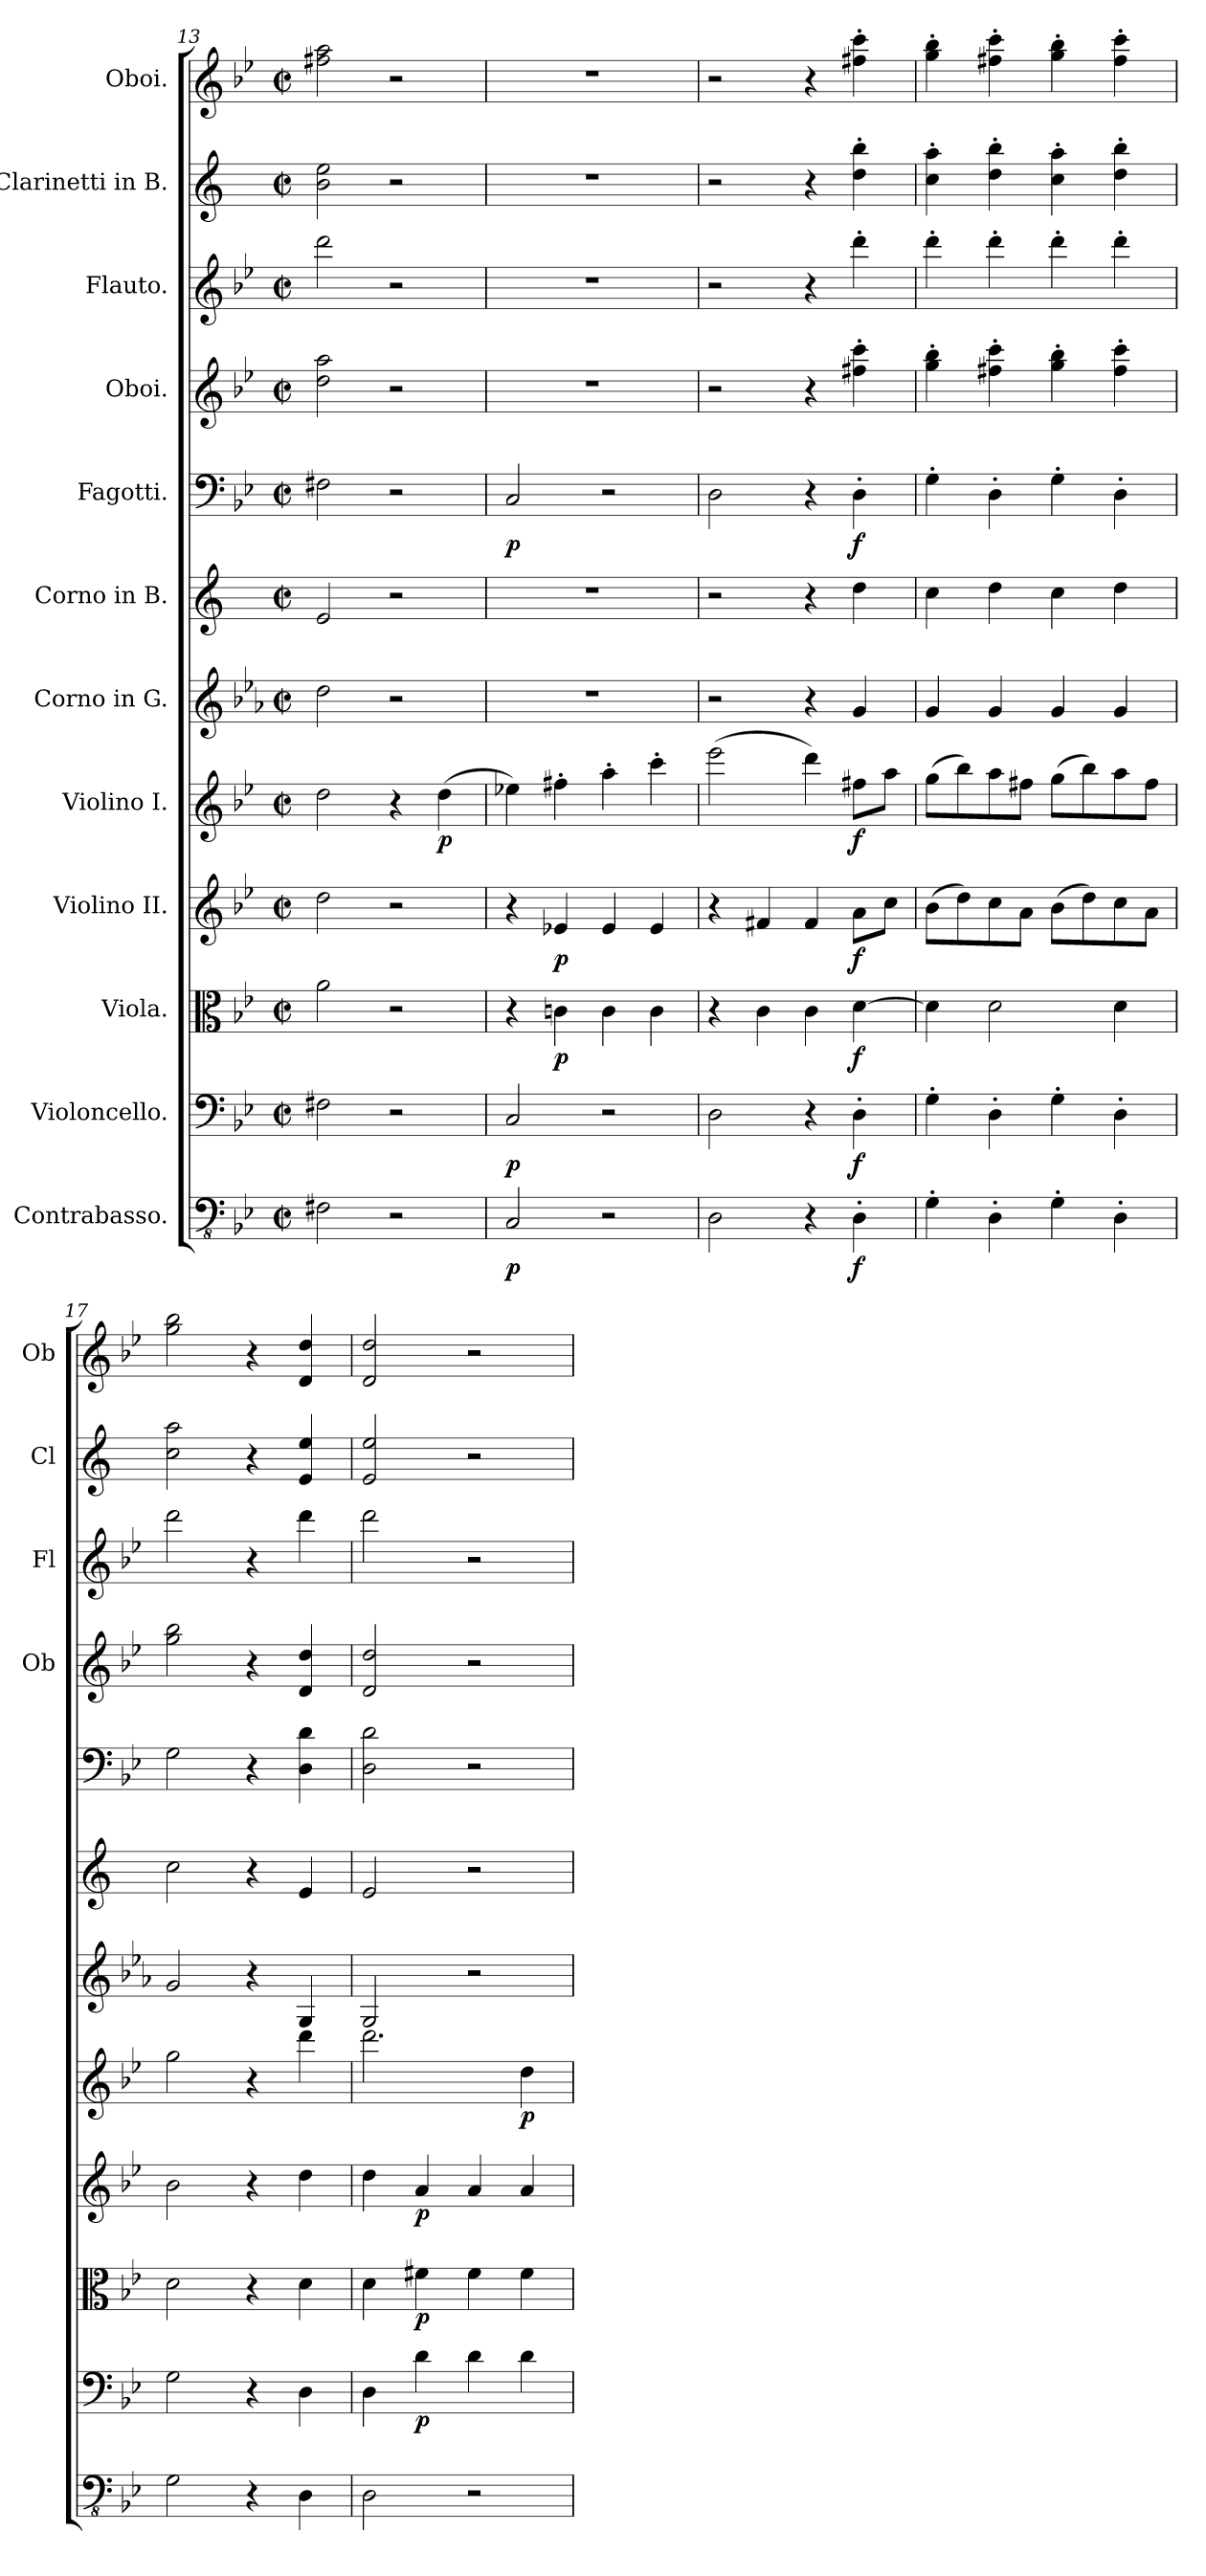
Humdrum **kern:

**kern	**dynam	**kern	**dynam	**kern	**dynam	**kern	**dynam	**kern	**dynam	**kern	**kern	**kern	**dynam	**kern	**kern	**kern	**kern
*part12	*part12	*part11	*part11	*part10	*part10	*part9	*part9	*part8	*part8	*part7	*part6	*part5	*part5	*part4	*part3	*part2	*part1
*staff12	*staff12	*staff11	*staff11	*staff10	*staff10	*staff9	*staff9	*staff8	*staff8	*staff7	*staff6	*staff5	*staff5	*staff4	*staff3	*staff2	*staff1
*I"Contrabasso.	*	*I"Violoncello.	*	*I"Viola.	*	*I"Violino II.	*	*I"Violino I.	*	*I"Corno in G.	*I"Corno in B.	*I"Fagotti.	*	*I"Oboi.	*I"Flauto.	*I"Clarinetti in B.	*I"Oboi.
*	*	*	*	*	*	*	*	*	*	*	*	*	*	*I'Ob	*I'Fl	*I'Cl	*I'Ob
*clefFv4	*	*clefF4	*	*clefC3	*	*clefG2	*	*clefG2	*	*clefG2	*clefG2	*clefF4	*	*clefG2	*clefG2	*clefG2	*clefG2
*	*	*	*	*	*	*	*	*	*	*ITrd3c5	*ITrd1c2	*	*	*	*	*ITrd1c2	*
*k[b-e-]	*	*k[b-e-]	*	*k[b-e-]	*	*k[b-e-]	*	*k[b-e-]	*	*k[b-e-]	*k[b-e-]	*k[b-e-]	*	*k[b-e-]	*k[b-e-]	*k[b-e-]	*k[b-e-]
*M2/2	*	*M2/2	*	*M2/2	*	*M2/2	*	*M2/2	*	*M2/2	*M2/2	*M2/2	*	*M2/2	*M2/2	*M2/2	*M2/2
*met(c|)	*	*met(c|)	*	*met(c|)	*	*met(c|)	*	*met(c|)	*	*met(c|)	*met(c|)	*met(c|)	*	*met(c|)	*met(c|)	*met(c|)	*met(c|)
=13	=13	=13	=13	=13	=13	=13	=13	=13	=13	=13	=13	=13	=13	=13	=13	=13	=13
2FF#X\	.	2F#X\	.	2a\	.	2dd\	.	2dd\	.	2a\	2d/	2F#X\	.	2dd\ 2aa\	2ddd\	2a\ 2dd\	2ff#X\ 2aa\
2r	.	2r	.	2r	.	2r	.	4r	.	2r	2r	2r	.	2r	2r	2r	2r
!	!	!	!	!	!	!	!	!	!LO:DY:b	!	!	!	!	!	!	!	!
.	.	.	.	.	.	.	.	(>4dd\	p	.	.	.	.	.	.	.	.
=14	=14	=14	=14	=14	=14	=14	=14	=14	=14	=14	=14	=14	=14	=14	=14	=14	=14
!	!LO:DY:b	!	!LO:DY:b	!	!	!	!	!	!	!	!	!	!LO:DY:b	!	!	!	!
2CC/	p	2C/	p	4r	.	4r	.	4ee-X\)	.	1r	1r	2C/	p	1r	1r	1r	1r
!	!	!	!	!	!LO:DY:b	!	!LO:DY:b	!	!	!	!	!	!	!	!	!	!
.	.	.	.	4cn\	p	4e-X/	p	4ff#X'\	.	.	.	.	.	.	.	.	.
2r	.	2r	.	4c\	.	4e-/	.	4aa'\	.	.	.	2r	.	.	.	.	.
.	.	.	.	4c\	.	4e-/	.	4ccc'\	.	.	.	.	.	.	.	.	.
=15	=15	=15	=15	=15	=15	=15	=15	=15	=15	=15	=15	=15	=15	=15	=15	=15	=15
2DD\	.	2D\	.	4r	.	4r	.	(>2eee-\	.	2r	2r	2D\	.	2r	2r	2r	2r
.	.	.	.	4c\	.	4f#X/	.	.	.	.	.	.	.	.	.	.	.
4r	.	4r	.	4c\	.	4f#/	.	4ddd\)	.	4r	4r	4r	.	4r	4r	4r	4r
!	!LO:DY:b	!	!LO:DY:b	!	!LO:DY:b	!	!LO:DY:b	!	!LO:DY:b	!	!	!	!LO:DY:b	!	!	!	!
4DD'\	f	4D'\	f	[4d\	f	8a\L	f	8ff#X\L	f	4d/	4cc\	4D'\	f	4ff#X\' 4ccc\'	4ddd'\	4cc\' 4aa\'	4ff#X\' 4ccc\'
.	.	.	.	.	.	8cc\J	.	8aa\J	.	.	.	.	.	.	.	.	.
=16	=16	=16	=16	=16	=16	=16	=16	=16	=16	=16	=16	=16	=16	=16	=16	=16	=16
4GG'\	.	4G'\	.	4d\]	.	(>8b-\L	.	(>8gg\L	.	4d/	4b-\	4G'\	.	4gg\' 4bb-\'	4ddd'\	4b-\' 4gg\'	4gg\' 4bb-\'
.	.	.	.	.	.	8dd\)	.	8bb-\)	.	.	.	.	.	.	.	.	.
4DD'\	.	4D'\	.	2d\	.	8cc\	.	8aa\	.	4d/	4cc\	4D'\	.	4ff#X\' 4ccc\'	4ddd'\	4cc\' 4aa\'	4ff#X\' 4ccc\'
.	.	.	.	.	.	8a\J	.	8ff#X\J	.	.	.	.	.	.	.	.	.
4GG'\	.	4G'\	.	.	.	(>8b-\L	.	(>8gg\L	.	4d/	4b-\	4G'\	.	4gg\' 4bb-\'	4ddd'\	4b-\' 4gg\'	4gg\' 4bb-\'
.	.	.	.	.	.	8dd\)	.	8bb-\)	.	.	.	.	.	.	.	.	.
4DD'\	.	4D'\	.	4d\	.	8cc\	.	8aa\	.	4d/	4cc\	4D'\	.	4ff#\' 4ccc\'	4ddd'\	4cc\' 4aa\'	4ff#\' 4ccc\'
.	.	.	.	.	.	8a\J	.	8ff#\J	.	.	.	.	.	.	.	.	.
=17	=17	=17	=17	=17	=17	=17	=17	=17	=17	=17	=17	=17	=17	=17	=17	=17	=17
2GG\	.	2G\	.	2d\	.	2b-\	.	2gg\	.	2d/	2b-\	2G\	.	2gg\ 2bb-\	2ddd\	2b-\ 2gg\	2gg\ 2bb-\
4r	.	4r	.	4r	.	4r	.	4r	.	4r	4r	4r	.	4r	4r	4r	4r
4DD\	.	4D\	.	4d\	.	4dd\	.	4ddd\	.	4D/	4d/	4D\ 4d\	.	4d/ 4dd/	4ddd\	4d/ 4dd/	4d/ 4dd/
=18	=18	=18	=18	=18	=18	=18	=18	=18	=18	=18	=18	=18	=18	=18	=18	=18	=18
2DD\	.	4D\	.	4d\	.	4dd\	.	2.ddd\	.	2D/	2d/	2D\ 2d\	.	2d/ 2dd/	2ddd\	2d/ 2dd/	2d/ 2dd/
!	!	!	!LO:DY:b	!	!LO:DY:b	!	!LO:DY:b	!	!	!	!	!	!	!	!	!	!
.	.	4d\	p	4f#X\	p	4a/	p	.	.	.	.	.	.	.	.	.	.
2r	.	4d\	.	4f#\	.	4a/	.	.	.	2r	2r	2r	.	2r	2r	2r	2r
!	!	!	!	!	!	!	!	!	!LO:DY:b	!	!	!	!	!	!	!	!
.	.	4d\	.	4f#\	.	4a/	.	4dd\	p	.	.	.	.	.	.	.	.
=	=	=	=	=	=	=	=	=	=	=	=	=	=	=	=	=	=
*-	*-	*-	*-	*-	*-	*-	*-	*-	*-	*-	*-	*-	*-	*-	*-	*-	*-
